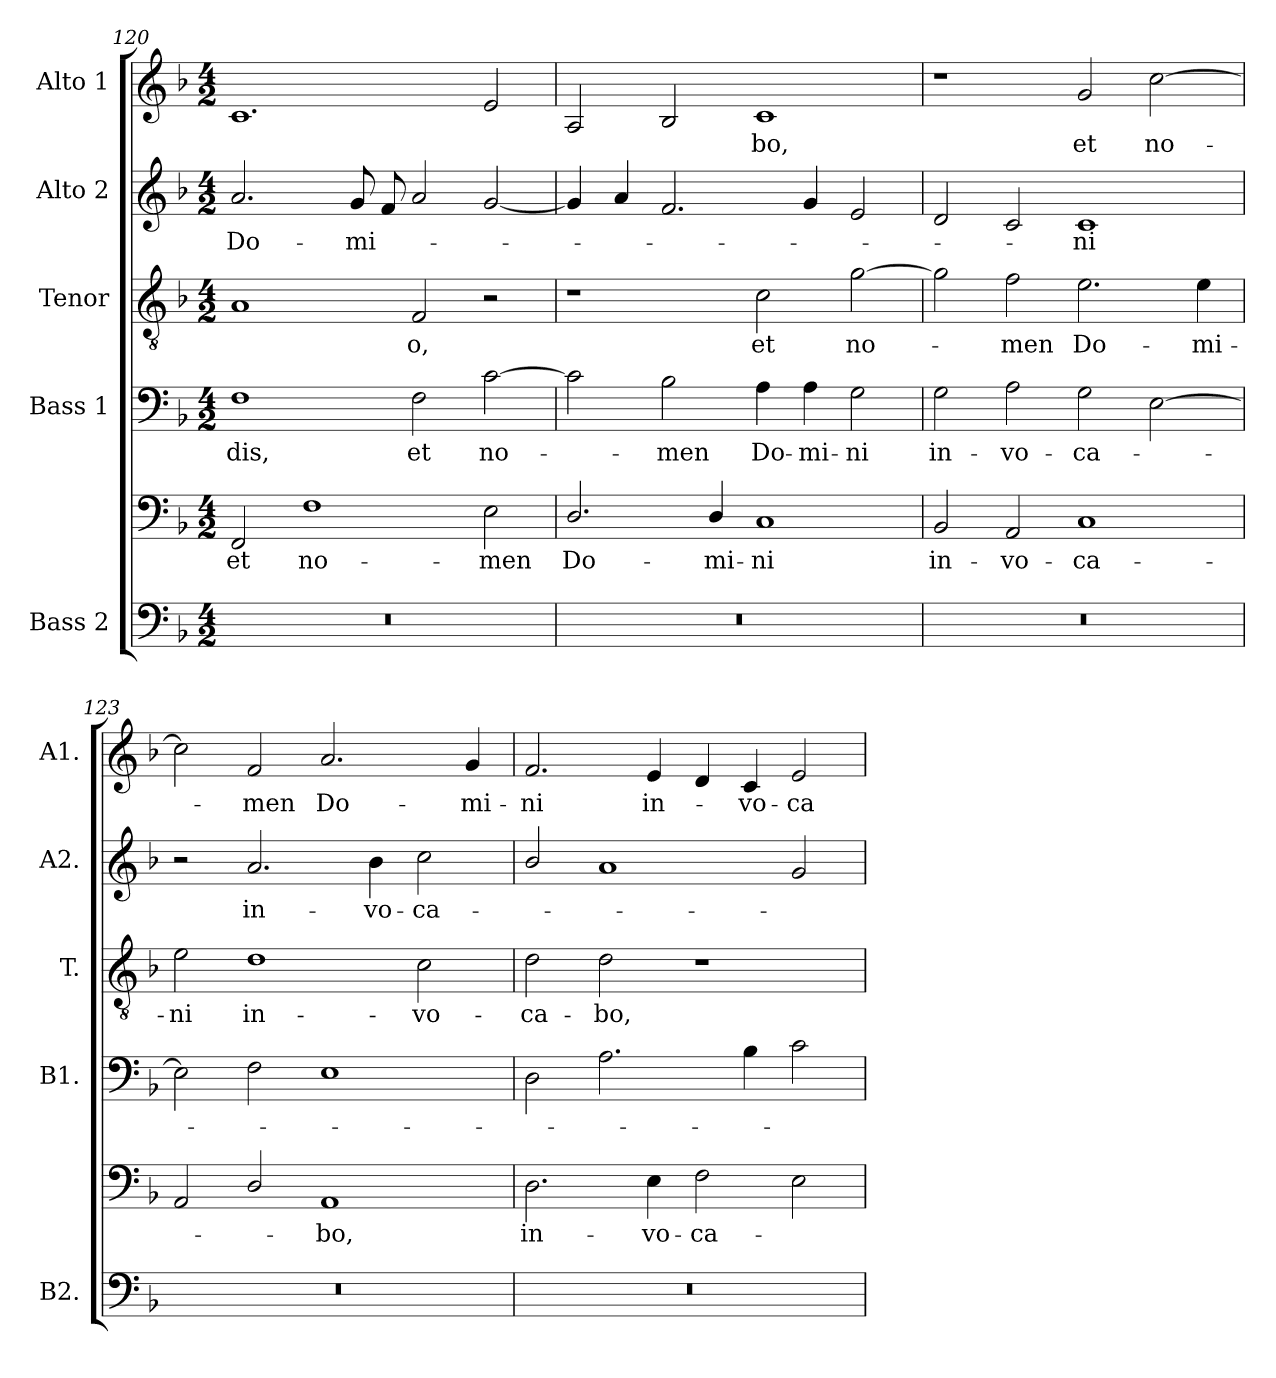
**kern	**kern	**text	**kern	**text	**kern	**text	**kern	**text	**kern	**text
*part5	*part5	*part5	*part4	*part4	*part3	*part3	*part2	*part2	*part1	*part1
*staff6	*staff5	*staff5	*staff4	*staff4	*staff3	*staff3	*staff2	*staff2	*staff1	*staff1
*I"Bass 2	*	*	*I"Bass 1	*	*I"Tenor	*	*I"Alto 2	*	*I"Alto 1	*
*I'B2.	*	*	*I'B1.	*	*I'T.	*	*I'A2.	*	*I'A1.	*
*clefF4	*clefF4	*	*clefF4	*	*clefGv2	*	*clefG2	*	*clefG2	*
*	*	*	*	*	*ITrd7c12	*	*	*	*	*
*k[b-]	*k[b-]	*	*k[b-]	*	*k[b-]	*	*k[b-]	*	*k[b-]	*
*F:	*F:	*	*F:	*	*F:	*	*F:	*	*F:	*
*M4/2	*M4/2	*	*M4/2	*	*M4/2	*	*M4/2	*	*M4/2	*
=120	=120	=120	=120	=120	=120	=120	=120	=120	=120	=120
!LO:N:vis=1	!	!	!	!	!	!	!	!	!	!
!	!	!LO:LY:b:color=#000000	!	!	!	!	!	!	!	!
!	!	!	!	!LO:LY:b:color=#000000	!	!	!	!	!	!
!	!	!	!	!	!	!	!	!LO:LY:b:color=#000000	!	!
0r	2FFi/	et	1Fi	-dis,	1AAi	.	2.ai/	Do-	1.ci	.
!	!	!LO:LY:b:color=#000000	!	!	!	!	!	!	!	!
.	1Fi	no-	.	.	.	.	.	.	.	.
!	!	!	!	!	!	!	!	!LO:LY:b:color=#000000	!	!
.	.	.	.	.	.	.	8gi/	-mi-	.	.
.	.	.	.	.	.	.	8fi/	.	.	.
!	!	!	!	!LO:LY:b:color=#000000	!	!	!	!	!	!
!	!	!	!	!	!	!LO:LY:b:color=#000000	!	!	!	!
.	.	.	2Fi\	et	2FFi/	-o,	2ai/	.	.	.
!	!	!LO:LY:b:color=#000000	!	!	!	!	!	!	!	!
!	!	!	!	!LO:LY:b:color=#000000	!	!	!	!	!	!
.	2Ei\	-men	[2ci\	no-	2r	.	[2gi/	.	2ei/	.
!!LO:PB:g=z
=121	=121	=121	=121	=121	=121	=121	=121	=121	=121	=121
!LO:N:vis=1	!	!	!	!	!	!	!	!	!	!
!	!	!LO:LY:b:color=#000000	!	!	!	!	!	!	!	!
0r	2.Di/	Do-	2ci\]	.	1r	.	4gi/]	.	2Ai/	.
.	.	.	.	.	.	.	4ai/	.	.	.
!	!	!	!	!LO:LY:b:color=#000000	!	!	!	!	!	!
.	.	.	2B-i\	-men	.	.	2.fi/	.	2B-i/	.
!	!	!LO:LY:b:color=#000000	!	!	!	!	!	!	!	!
.	4Di/	-mi-	.	.	.	.	.	.	.	.
!	!	!LO:LY:b:color=#000000	!	!	!	!	!	!	!	!
!	!	!	!	!LO:LY:b:color=#000000	!	!	!	!	!	!
!	!	!	!	!	!	!LO:LY:b:color=#000000	!	!	!	!
!	!	!	!	!	!	!	!	!	!	!LO:LY:b:color=#000000
.	1Ci	-ni	4Ai\	Do-	2Ci\	et	.	.	1ci	-bo,
!	!	!	!	!LO:LY:b:color=#000000	!	!	!	!	!	!
.	.	.	4Ai\	-mi-	.	.	4gi/	.	.	.
!	!	!	!	!LO:LY:b:color=#000000	!	!	!	!	!	!
!	!	!	!	!	!	!LO:LY:b:color=#000000	!	!	!	!
.	.	.	2Gi\	-ni	[2Gi\	no-	2ei/	.	.	.
=122	=122	=122	=122	=122	=122	=122	=122	=122	=122	=122
!LO:N:vis=1	!	!	!	!	!	!	!	!	!	!
!	!	!LO:LY:b:color=#000000	!	!	!	!	!	!	!	!
!	!	!	!	!LO:LY:b:color=#000000	!	!	!	!	!	!
0r	2BB-i/	in-	2Gi\	in-	2Gi\]	.	2di/	.	1r	.
!	!	!LO:LY:b:color=#000000	!	!	!	!	!	!	!	!
!	!	!	!	!LO:LY:b:color=#000000	!	!	!	!	!	!
!	!	!	!	!	!	!LO:LY:b:color=#000000	!	!	!	!
.	2AAi/	-vo-	2Ai\	-vo-	2Fi\	-men	2ci/	.	.	.
!	!	!LO:LY:b:color=#000000	!	!	!	!	!	!	!	!
!	!	!	!	!LO:LY:b:color=#000000	!	!	!	!	!	!
!	!	!	!	!	!	!LO:LY:b:color=#000000	!	!	!	!
!	!	!	!	!	!	!	!	!LO:LY:b:color=#000000	!	!
!	!	!	!	!	!	!	!	!	!	!LO:LY:b:color=#000000
.	1Ci	-ca-	2Gi\	-ca-	2.Ei\	Do-	1ci	-ni	2gi/	et
!	!	!	!	!	!	!	!	!	!	!LO:LY:b:color=#000000
.	.	.	[2Ei\	.	.	.	.	.	[2cci\	no-
!	!	!	!	!	!	!LO:LY:b:color=#000000	!	!	!	!
.	.	.	.	.	4Ei\	-mi-	.	.	.	.
=123	=123	=123	=123	=123	=123	=123	=123	=123	=123	=123
!LO:N:vis=1	!	!	!	!	!	!	!	!	!	!
!	!	!	!	!	!	!LO:LY:b:color=#000000	!	!	!	!
0r	2AAi/	.	2Ei\]	.	2Ei\	-ni	2r	.	2cci\]	.
!	!	!	!	!	!	!LO:LY:b:color=#000000	!	!	!	!
!	!	!	!	!	!	!	!	!LO:LY:b:color=#000000	!	!
!	!	!	!	!	!	!	!	!	!	!LO:LY:b:color=#000000
.	2Di/	.	2Fi\	.	1Di	in-	2.ai/	in-	2fi/	-men
!	!	!LO:LY:b:color=#000000	!	!	!	!	!	!	!	!
!	!	!	!	!	!	!	!	!	!	!LO:LY:b:color=#000000
.	1AAi	-bo,	1Ei	.	.	.	.	.	2.ai/	Do-
!	!	!	!	!	!	!	!	!LO:LY:b:color=#000000	!	!
.	.	.	.	.	.	.	4b-i\	-vo-	.	.
!	!	!	!	!	!	!LO:LY:b:color=#000000	!	!	!	!
!	!	!	!	!	!	!	!	!LO:LY:b:color=#000000	!	!
.	.	.	.	.	2Ci\	-vo-	2cci\	-ca-	.	.
!	!	!	!	!	!	!	!	!	!	!LO:LY:b:color=#000000
.	.	.	.	.	.	.	.	.	4gi/	-mi-
=124	=124	=124	=124	=124	=124	=124	=124	=124	=124	=124
!LO:N:vis=1	!	!	!	!	!	!	!	!	!	!
!	!	!LO:LY:b:color=#000000	!	!	!	!	!	!	!	!
!	!	!	!	!	!	!LO:LY:b:color=#000000	!	!	!	!
!	!	!	!	!	!	!	!	!	!	!LO:LY:b:color=#000000
0r	2.Di\	in-	2Di\	.	2Di\	-ca-	2b-i/	.	2.fi/	-ni
!	!	!	!	!	!	!LO:LY:b:color=#000000	!	!	!	!
.	.	.	2.Ai\	.	2Di\	-bo,	1ai	.	.	.
!	!	!LO:LY:b:color=#000000	!	!	!	!	!	!	!	!
!	!	!	!	!	!	!	!	!	!	!LO:LY:b:color=#000000
.	4Ei\	-vo-	.	.	.	.	.	.	4ei/	in-
!	!	!LO:LY:b:color=#000000	!	!	!	!	!	!	!	!
.	2Fi\	-ca-	.	.	1r	.	.	.	4di/	.
!	!	!	!	!	!	!	!	!	!	!LO:LY:b:color=#000000
.	.	.	4B-i\	.	.	.	.	.	4ci/	-vo-
!	!	!	!	!	!	!	!	!	!	!LO:LY:b:color=#000000
.	2Ei\	.	2ci\	.	.	.	2gi/	.	2ei/	-ca-
=	=	=	=	=	=	=	=	=	=	=
*-	*-	*-	*-	*-	*-	*-	*-	*-	*-	*-
